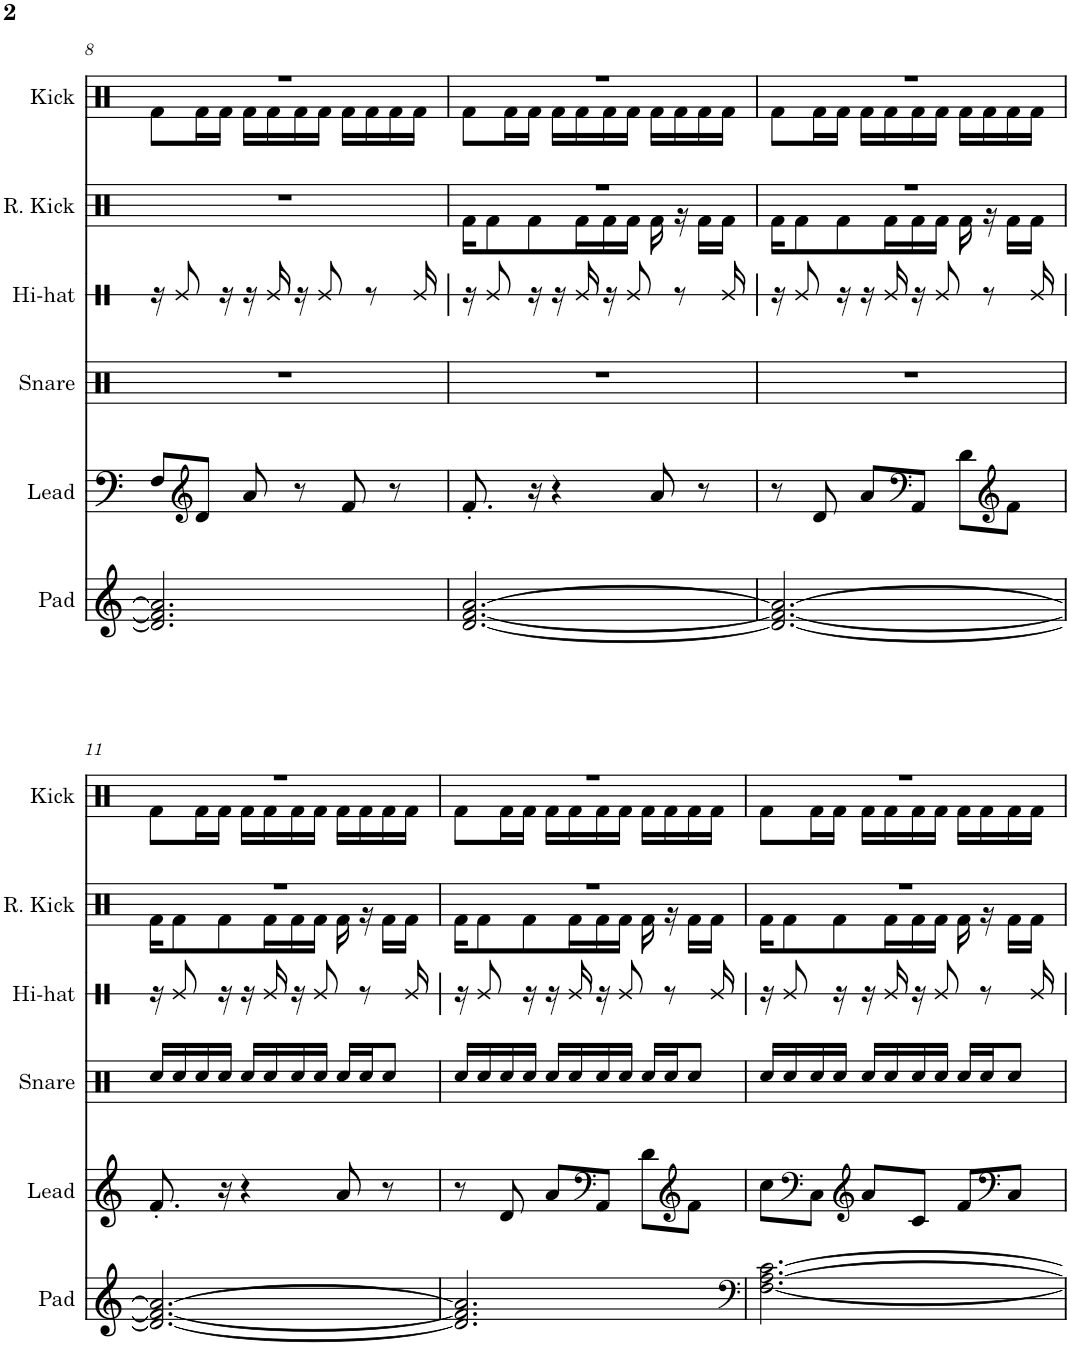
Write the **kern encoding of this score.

**kern	**kern	**kern	**kern	**kern	**kern
*part6	*part5	*part4	*part3	*part2	*part1
*staff6	*staff5	*staff4	*staff3	*staff2	*staff1
*I"Pad	*I"Lead	*I"Snare	*I"Hi-hat	*I"Reverb Kick	*I"Kick
*I'Pad	*I'Lead	*I'Snare	*I'Hi-hat	*I'R. Kick	*I'Kick
!!LO:PB:g=z
*clefG2	*clefF4	*clefX	*clefX	*clefX	*clefX
*k[]	*k[]	*k[]	*k[]	*k[]	*k[]
*M3/4	*M3/4	*M3/4	*M3/4	*M3/4	*M3/4
=8	=8	=8	=8	=8	=8
*	*	*	*	*	*^
2.d/] 2.f/] 2.a/]	8F/L	2.r	16r	2.r	2.r	8Rf\L
.	.	.	8Re/	.	.	.
*	*clefG2	*	*	*	*	*
.	8d/J	.	.	.	.	16Rf\L
.	.	.	16r	.	.	16Rf\JJ
.	8a/	.	16r	.	.	16Rf\LL
.	.	.	16Re/	.	.	16Rf\
.	8r	.	16r	.	.	16Rf\
.	.	.	8Re/	.	.	16Rf\JJ
.	8f/	.	.	.	.	16Rf\LL
.	.	.	8r	.	.	16Rf\
.	8r	.	.	.	.	16Rf\
.	.	.	16Re/	.	.	16Rf\JJ
=9	=9	=9	=9	=9	=9	=9
*	*	*	*	*^	*	*
[2.d/ [2.f/ [2.a/	8.f'/	2.r	16r	2.r	16Rf\KL	2.r	8Rf\L
.	.	.	8Re/	.	8Rf\	.	.
.	.	.	.	.	.	.	16Rf\L
.	16r	.	16r	.	8Rf\	.	16Rf\JJ
.	4r	.	16r	.	.	.	16Rf\LL
.	.	.	16Re/	.	16Rf\L	.	16Rf\
.	.	.	16r	.	16Rf\	.	16Rf\
.	.	.	8Re/	.	16Rf\JJ	.	16Rf\JJ
.	8a/	.	.	.	16Rf\	.	16Rf\LL
.	.	.	8r	.	16r	.	16Rf\
.	8r	.	.	.	16Rf\LL	.	16Rf\
.	.	.	16Re/	.	16Rf\JJ	.	16Rf\JJ
=10	=10	=10	=10	=10	=10	=10	=10
2.d/_ 2.f/_ 2.a/_	8r	2.r	16r	2.r	16Rf\KL	2.r	8Rf\L
.	.	.	8Re/	.	8Rf\	.	.
.	8d/	.	.	.	.	.	16Rf\L
.	.	.	16r	.	8Rf\	.	16Rf\JJ
.	8a/L	.	16r	.	.	.	16Rf\LL
.	.	.	16Re/	.	16Rf\L	.	16Rf\
*	*clefF4	*	*	*	*	*	*
.	8AA/J	.	16r	.	16Rf\	.	16Rf\
.	.	.	8Re/	.	16Rf\JJ	.	16Rf\JJ
.	8d\L	.	.	.	16Rf\	.	16Rf\LL
.	.	.	8r	.	16r	.	16Rf\
*	*clefG2	*	*	*	*	*	*
.	8f\J	.	.	.	16Rf\LL	.	16Rf\
.	.	.	16Re/	.	16Rf\JJ	.	16Rf\JJ
!!LO:LB:g=z	!!
=11	=11	=11	=11	=11	=11	=11	=11
2.d/_ 2.f/_ 2.a/_	8.f'/	16Rcc/LL	16r	2.r	16Rf\KL	2.r	8Rf\L
.	.	16Rcc/	8Re/	.	8Rf\	.	.
.	.	16Rcc/	.	.	.	.	16Rf\L
.	16r	16Rcc/JJ	16r	.	8Rf\	.	16Rf\JJ
.	4r	16Rcc/LL	16r	.	.	.	16Rf\LL
.	.	16Rcc/	16Re/	.	16Rf\L	.	16Rf\
.	.	16Rcc/	16r	.	16Rf\	.	16Rf\
.	.	16Rcc/JJ	8Re/	.	16Rf\JJ	.	16Rf\JJ
.	8a/	16Rcc/LL	.	.	16Rf\	.	16Rf\LL
.	.	16Rcc/J	8r	.	16r	.	16Rf\
.	8r	8Rcc/J	.	.	16Rf\LL	.	16Rf\
.	.	.	16Re/	.	16Rf\JJ	.	16Rf\JJ
=12	=12	=12	=12	=12	=12	=12	=12
2.d/] 2.f/] 2.a/]	8r	16Rcc/LL	16r	2.r	16Rf\KL	2.r	8Rf\L
.	.	16Rcc/	8Re/	.	8Rf\	.	.
.	8d/	16Rcc/	.	.	.	.	16Rf\L
.	.	16Rcc/JJ	16r	.	8Rf\	.	16Rf\JJ
.	8a/L	16Rcc/LL	16r	.	.	.	16Rf\LL
.	.	16Rcc/	16Re/	.	16Rf\L	.	16Rf\
*	*clefF4	*	*	*	*	*	*
.	8AA/J	16Rcc/	16r	.	16Rf\	.	16Rf\
.	.	16Rcc/JJ	8Re/	.	16Rf\JJ	.	16Rf\JJ
.	8d\L	16Rcc/LL	.	.	16Rf\	.	16Rf\LL
.	.	16Rcc/J	8r	.	16r	.	16Rf\
*	*clefG2	*	*	*	*	*	*
.	8f\J	8Rcc/J	.	.	16Rf\LL	.	16Rf\
.	.	.	16Re/	.	16Rf\JJ	.	16Rf\JJ
=13	=13	=13	=13	=13	=13	=13	=13
*clefF4	*	*	*	*	*	*	*
[2.F\ [2.A\ [2.c\	8cc\L	16Rcc/LL	16r	2.r	16Rf\KL	2.r	8Rf\L
.	.	16Rcc/	8Re/	.	8Rf\	.	.
*	*clefF4	*	*	*	*	*	*
.	8C\J	16Rcc/	.	.	.	.	16Rf\L
.	.	16Rcc/JJ	16r	.	8Rf\	.	16Rf\JJ
*	*clefG2	*	*	*	*	*	*
.	8a/L	16Rcc/LL	16r	.	.	.	16Rf\LL
.	.	16Rcc/	16Re/	.	16Rf\L	.	16Rf\
.	8c/J	16Rcc/	16r	.	16Rf\	.	16Rf\
.	.	16Rcc/JJ	8Re/	.	16Rf\JJ	.	16Rf\JJ
.	8f/L	16Rcc/LL	.	.	16Rf\	.	16Rf\LL
.	.	16Rcc/J	8r	.	16r	.	16Rf\
*	*clefF4	*	*	*	*	*	*
.	8C/J	8Rcc/J	.	.	16Rf\LL	.	16Rf\
.	.	.	16Re/	.	16Rf\JJ	.	16Rf\JJ
*	*	*	*	*v	*v	*	*
*	*	*	*	*	*v	*v
=	=	=	=	=	=
*-	*-	*-	*-	*-	*-
